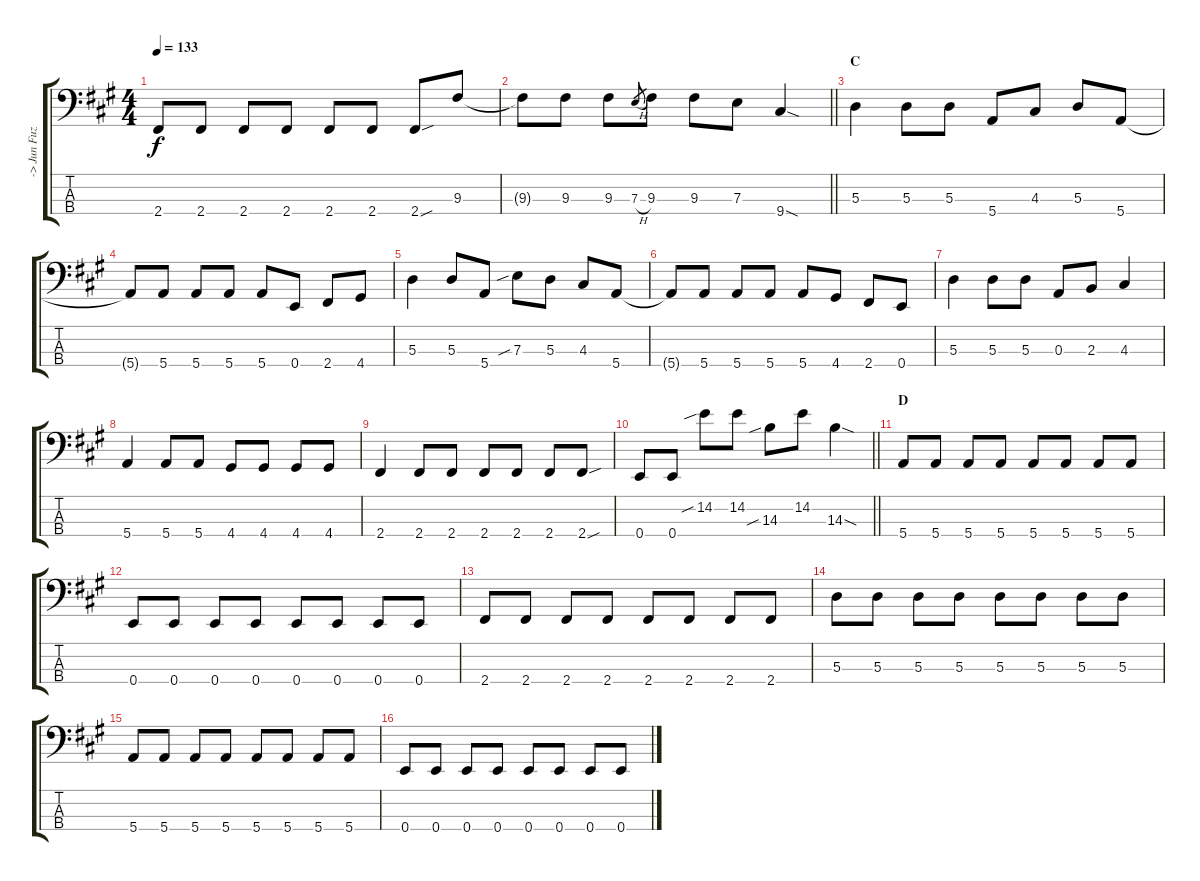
\track ("-> Jun Fuzz Suport (n/a)" "-> Jun Fuz") {instrument distortionguitar}
\staff {score tabs}
\tuning (G2 D2 A1 E1) {hide}
\ts (4 4)
\tempo 133
\clef f4
\ks a
2.4.8{dy f} 2.4.8 2.4.8 2.4.8 2.4.8 2.4.8 2.4{sou}.8 9.3.8 |
\barLineRight lightlight
9.3{t}.8 9.3.8 9.3.8 7.3{h}.8{gr} 9.3.8 9.3.8 7.3.8 9.4{sod}.4 |
\section ("" "C")
5.3.4 5.3.8 5.3.8 5.4.8 4.3.8 5.3.8 5.4.8 |
5.4{t}.8 5.4.8 5.4.8 5.4.8 5.4.8 0.4.8 2.4.8 4.4.8 |
5.3.4 5.3.8 5.4.8 7.3{sib}.8 5.3.8 4.3.8 5.4.8 |
5.4{t}.8 5.4.8 5.4.8 5.4.8 5.4.8 4.4.8 2.4.8 0.4.8 |
5.3.4 5.3.8 5.3.8 0.3.8 2.3.8 4.3.4 |
5.4.4 5.4.8 5.4.8 4.4.8 4.4.8 4.4.8 4.4.8 |
2.4.4 2.4.8 2.4.8 2.4.8 2.4.8 2.4.8 2.4{sou}.8 |
\barLineRight lightlight
0.4.8 0.4.8 14.2{sib}.8 14.2.8 14.3{sib}.8 14.2.8 14.3{sod}.4 |
\section ("" "D")
5.4.8 5.4.8 5.4.8 5.4.8 5.4.8 5.4.8 5.4.8 5.4.8 |
0.4.8 0.4.8 0.4.8 0.4.8 0.4.8 0.4.8 0.4.8 0.4.8 |
2.4.8 2.4.8 2.4.8 2.4.8 2.4.8 2.4.8 2.4.8 2.4.8 |
5.3.8 5.3.8 5.3.8 5.3.8 5.3.8 5.3.8 5.3.8 5.3.8 |
5.4.8 5.4.8 5.4.8 5.4.8 5.4.8 5.4.8 5.4.8 5.4.8 |
0.4.8 0.4.8 0.4.8 0.4.8 0.4.8 0.4.8 0.4.8 0.4.8
